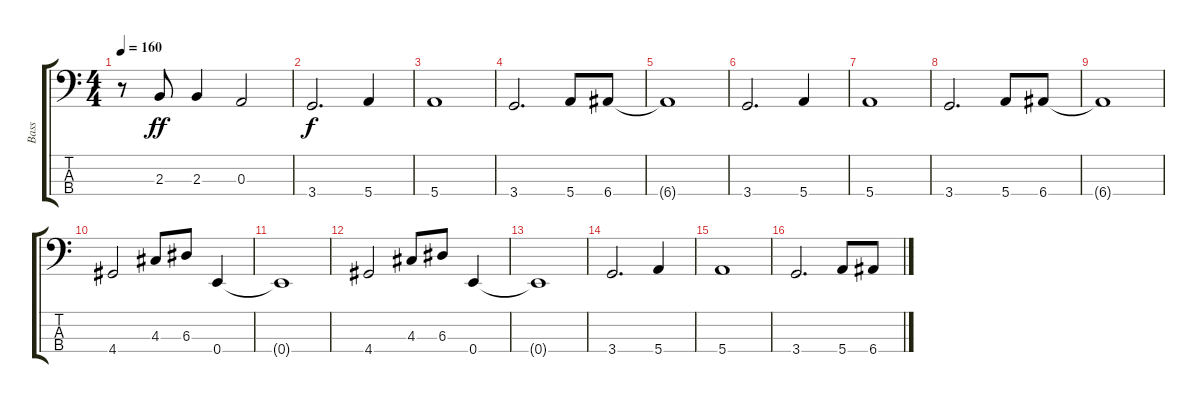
\track ("Bass" "Bass") {instrument electricbassfinger}
\staff {score tabs}
\tuning (G2 D2 A1 E1) {hide}
\ts (4 4)
\tempo 160
\clef f4
\ks c
r.8{dy ff} 2.3.8 2.3.4 0.3.2 |
3.4.2{d dy f} 5.4.4 |
5.4.1 |
3.4.2{d} 5.4.8 6.4.8 |
6.4{t}.1 |
3.4.2{d} 5.4.4 |
5.4.1 |
3.4.2{d} 5.4.8 6.4.8 |
6.4{t}.1 |
4.4.2 4.3.8 6.3.8 0.4.4 |
0.4{t}.1 |
4.4.2 4.3.8 6.3.8 0.4.4 |
0.4{t}.1 |
3.4.2{d} 5.4.4 |
5.4.1 |
3.4.2{d} 5.4.8 6.4.8
